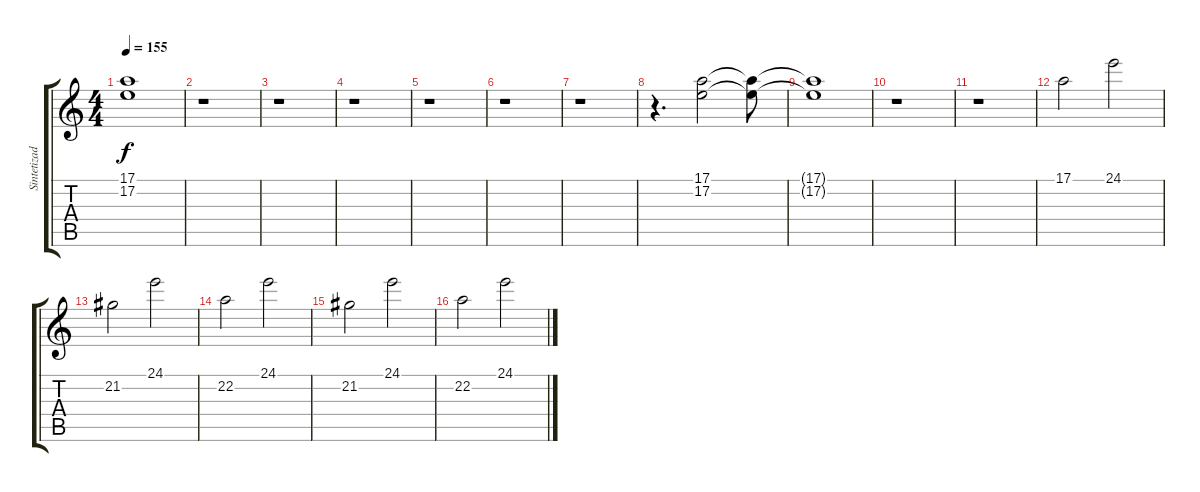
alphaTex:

\track ("Sintetizador" "Sintetizad") {instrument acousticgrandpiano}
\staff {score tabs}
\tuning (E4 B3 G3 D3 A2 E2) {hide}
\ts (4 4)
\tempo 155
\clef g2
\ks c
(17.1{t} 17.2{t}).1{dy f} |
r.1 |
r.1 |
r.1 |
r.1 |
r.1 |
r.1 |
r.4{d} (17.1 17.2).2 (17.1{t} 17.2{t}).8 |
(17.1{t} 17.2{t}).1 |
r.1 |
r.1{volume 10 instrument acousticgrandpiano} |
17.1.2 24.1.2 |
21.2.2 24.1.2 |
22.2.2 24.1.2 |
21.2.2 24.1.2 |
22.2.2 24.1.2
